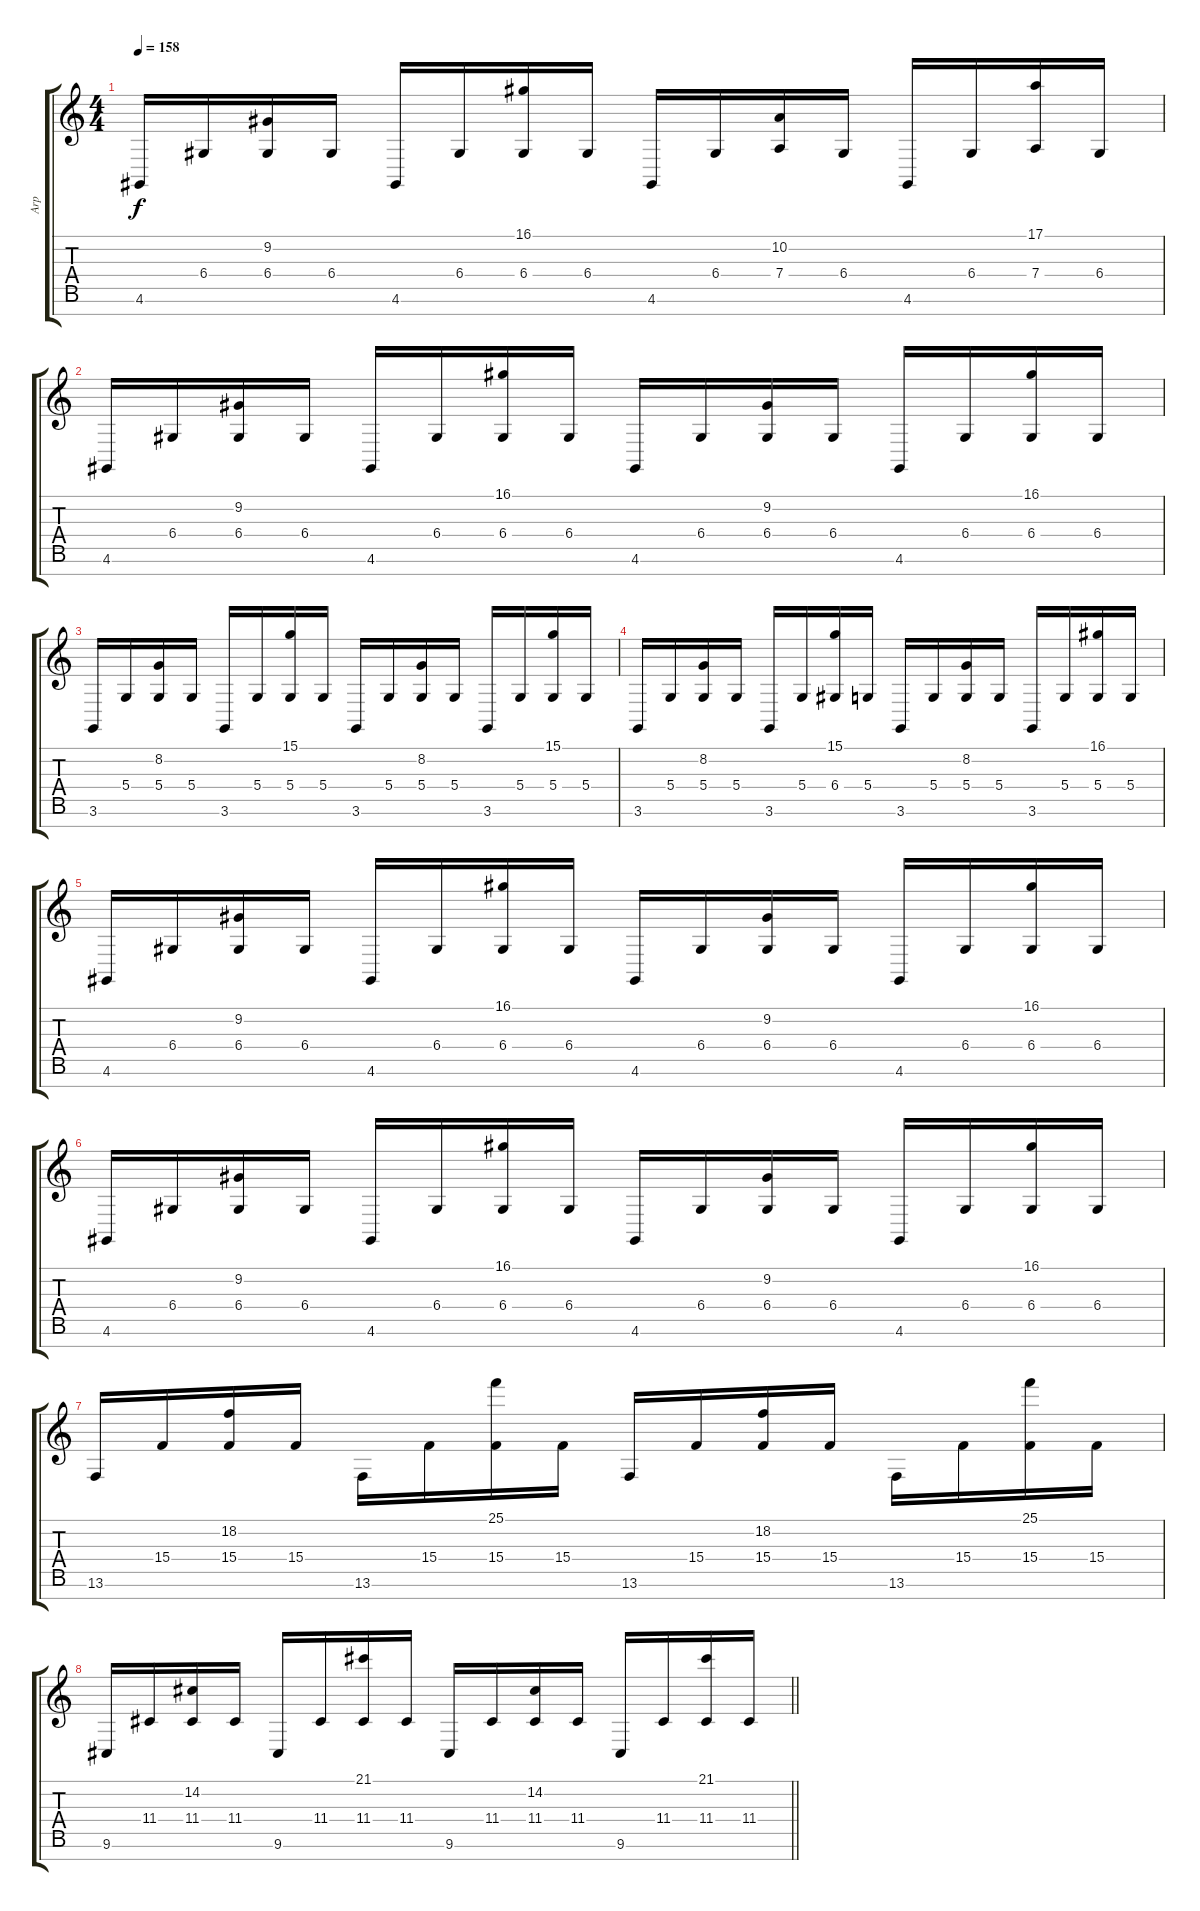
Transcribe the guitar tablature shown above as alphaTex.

\track ("Arp" "Arp") {instrument lead2sawtooth}
\staff {score tabs}
\tuning (E4 B3 G3 D3 A2 E2 B1) {hide}
\ts (4 4)
\tempo 158
\clef g2
\ks c
4.6.16{dy f} 6.4.16 (9.2 6.4).16 6.4.16 4.6.16 6.4.16 (16.1 6.4).16 6.4.16 4.6.16 6.4.16 (10.2 7.4).16 6.4.16 4.6.16 6.4.16 (17.1 7.4).16 6.4.16 |
4.6.16 6.4.16 (9.2 6.4).16 6.4.16 4.6.16 6.4.16 (16.1 6.4).16 6.4.16 4.6.16 6.4.16 (9.2 6.4).16 6.4.16 4.6.16 6.4.16 (16.1 6.4).16 6.4.16 |
3.6.16 5.4.16 (8.2 5.4).16 5.4.16 3.6.16 5.4.16 (15.1 5.4).16 5.4.16 3.6.16 5.4.16 (8.2 5.4).16 5.4.16 3.6.16 5.4.16 (15.1 5.4).16 5.4.16 |
3.6.16 5.4.16 (8.2 5.4).16 5.4.16 3.6.16 5.4.16 (15.1 6.4).16 5.4.16 3.6.16 5.4.16 (8.2 5.4).16 5.4.16 3.6.16 5.4.16 (16.1 5.4).16 5.4.16 |
4.6.16 6.4.16 (9.2 6.4).16 6.4.16 4.6.16 6.4.16 (16.1 6.4).16 6.4.16 4.6.16 6.4.16 (9.2 6.4).16 6.4.16 4.6.16 6.4.16 (16.1 6.4).16 6.4.16 |
4.6.16 6.4.16 (9.2 6.4).16 6.4.16 4.6.16 6.4.16 (16.1 6.4).16 6.4.16 4.6.16 6.4.16 (9.2 6.4).16 6.4.16 4.6.16 6.4.16 (16.1 6.4).16 6.4.16 |
13.6.16 15.4.16 (18.2 15.4).16 15.4.16 13.6.16 15.4.16 (25.1 15.4).16 15.4.16 13.6.16 15.4.16 (18.2 15.4).16 15.4.16 13.6.16 15.4.16 (25.1 15.4).16 15.4.16 |
\barLineRight lightlight
9.6.16 11.4.16 (14.2 11.4).16 11.4.16 9.6.16 11.4.16 (21.1 11.4).16 11.4.16 9.6.16 11.4.16 (14.2 11.4).16 11.4.16 9.6.16 11.4.16 (21.1 11.4).16 11.4.16
